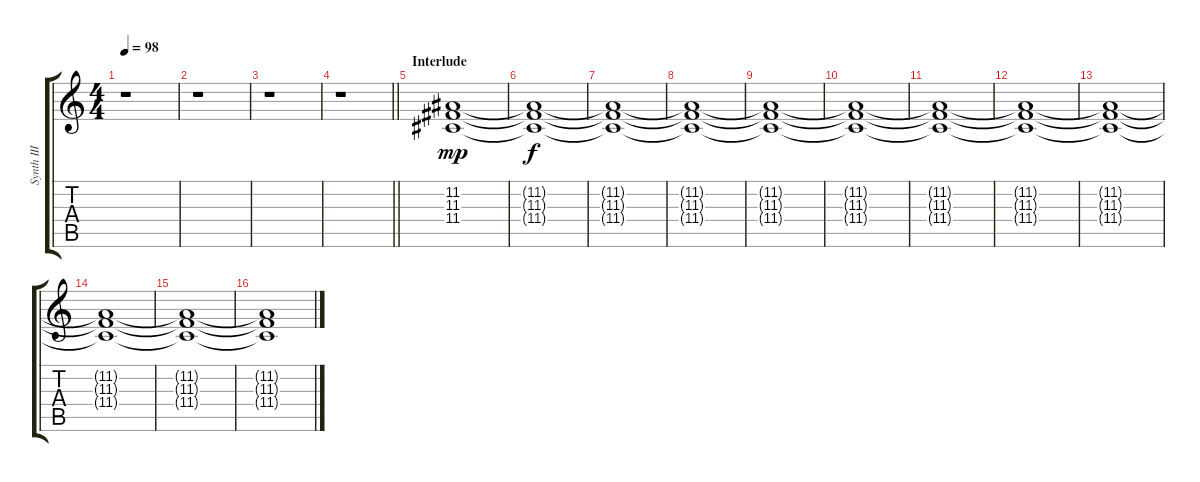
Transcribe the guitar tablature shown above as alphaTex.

\track ("Synth III (Banks)" "Synth III ") {instrument tremolostrings}
\staff {score tabs}
\tuning (E4 B3 G3 D3 A2 E2) {hide}
\ts (4 4)
\tempo 98
\clef g2
\ks c
r.1{dy f} |
r.1 |
r.1 |
\barLineRight lightlight
r.1 |
\section ("" "Interlude")
(11.2 11.3 11.4).1{dy mp} |
(11.2{t} 11.3{t} 11.4{t}).1{dy f} |
(11.2{t} 11.3{t} 11.4{t}).1 |
(11.2{t} 11.3{t} 11.4{t}).1 |
(11.2{t} 11.3{t} 11.4{t}).1 |
(11.2{t} 11.3{t} 11.4{t}).1 |
(11.2{t} 11.3{t} 11.4{t}).1 |
(11.2{t} 11.3{t} 11.4{t}).1 |
(11.2{t} 11.3{t} 11.4{t}).1 |
(11.2{t} 11.3{t} 11.4{t}).1 |
(11.2{t} 11.3{t} 11.4{t}).1 |
(11.2{t} 11.3{t} 11.4{t}).1
